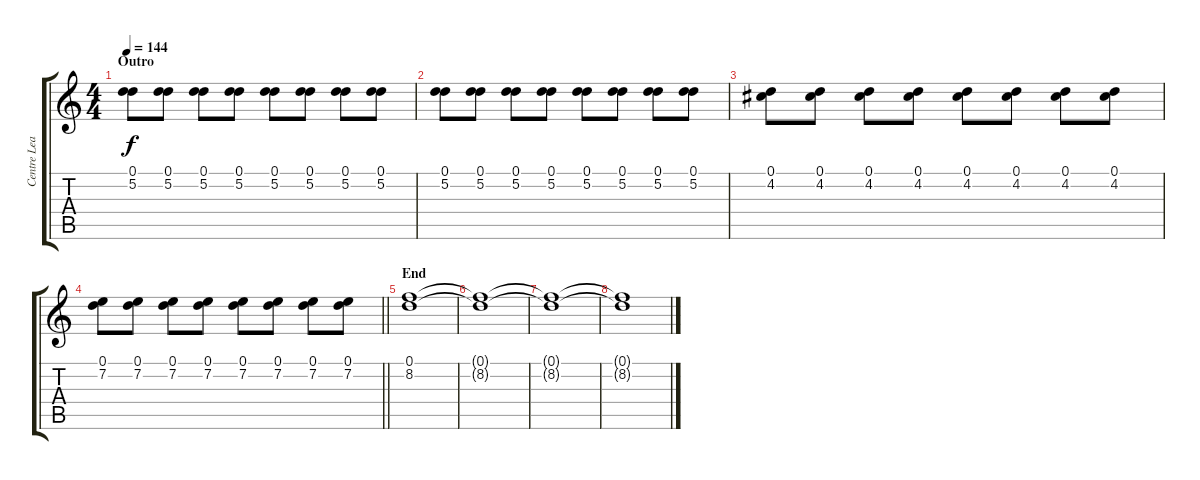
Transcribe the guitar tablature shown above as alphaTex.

\track ("Centre Lead" "Centre Lea") {instrument distortionguitar}
\staff {score tabs}
\tuning (D4 A3 F3 C3 G2 D2) {hide}
\ts (4 4)
\section ("" "Outro")
\tempo 144
\clef g2
\ks c
(0.1 5.2).8{dy f} (0.1 5.2).8 (0.1 5.2).8 (0.1 5.2).8 (0.1 5.2).8 (0.1 5.2).8 (0.1 5.2).8 (0.1 5.2).8 |
(0.1 5.2).8 (0.1 5.2).8 (0.1 5.2).8 (0.1 5.2).8 (0.1 5.2).8 (0.1 5.2).8 (0.1 5.2).8 (0.1 5.2).8 |
(0.1 4.2).8 (0.1 4.2).8 (0.1 4.2).8 (0.1 4.2).8 (0.1 4.2).8 (0.1 4.2).8 (0.1 4.2).8 (0.1 4.2).8 |
\barLineRight lightlight
(0.1 7.2).8 (0.1 7.2).8 (0.1 7.2).8 (0.1 7.2).8 (0.1 7.2).8 (0.1 7.2).8 (0.1 7.2).8 (0.1 7.2).8 |
\section ("" "End")
(0.1 8.2).1 |
(0.1{t} 8.2{t}).1 |
(0.1{t} 8.2{t}).1 |
(0.1{t} 8.2{t}).1
